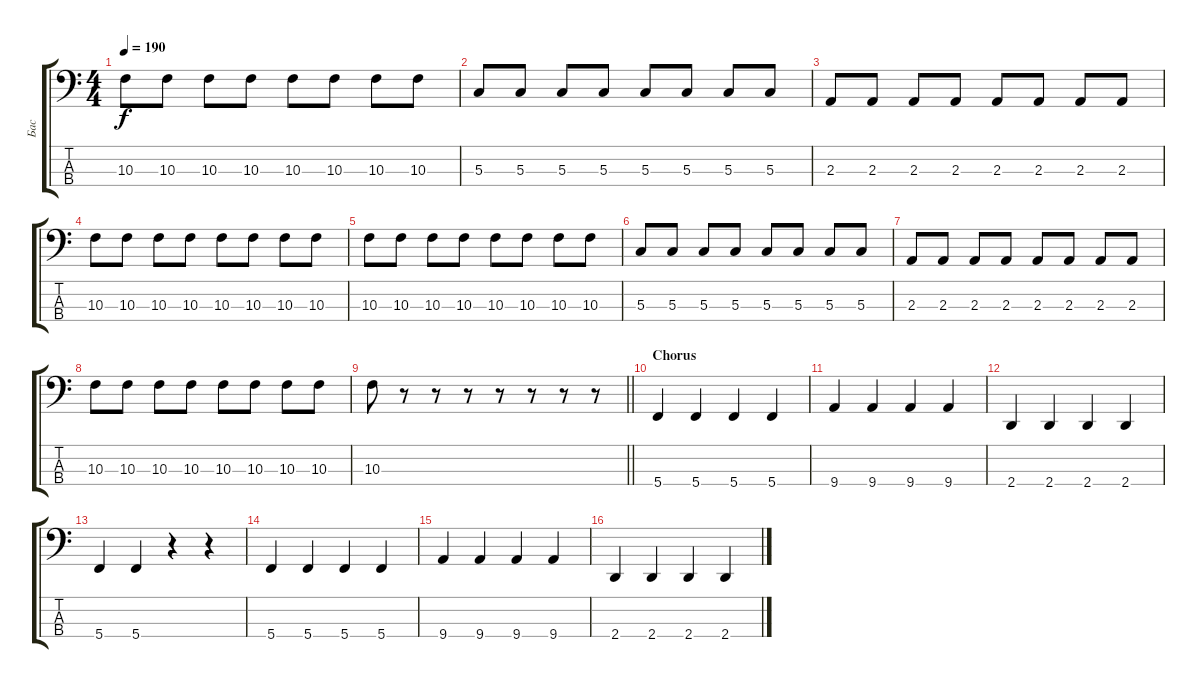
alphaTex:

\track ("Бас" "Бас") {instrument electricbassfinger}
\staff {score tabs}
\tuning (F2 C2 G1 C1) {hide}
\ts (4 4)
\tempo 190
\clef f4
\ks c
10.3.8{dy f} 10.3.8 10.3.8 10.3.8 10.3.8 10.3.8 10.3.8 10.3.8 |
5.3.8 5.3.8 5.3.8 5.3.8 5.3.8 5.3.8 5.3.8 5.3.8 |
2.3.8 2.3.8 2.3.8 2.3.8 2.3.8 2.3.8 2.3.8 2.3.8 |
10.3.8 10.3.8 10.3.8 10.3.8 10.3.8 10.3.8 10.3.8 10.3.8 |
10.3.8 10.3.8 10.3.8 10.3.8 10.3.8 10.3.8 10.3.8 10.3.8 |
5.3.8 5.3.8 5.3.8 5.3.8 5.3.8 5.3.8 5.3.8 5.3.8 |
2.3.8 2.3.8 2.3.8 2.3.8 2.3.8 2.3.8 2.3.8 2.3.8 |
10.3.8 10.3.8 10.3.8 10.3.8 10.3.8 10.3.8 10.3.8 10.3.8 |
\barLineRight lightlight
10.3.8 r.8 r.8 r.8 r.8 r.8 r.8 r.8 |
\section ("" "Chorus")
5.4.4 5.4.4 5.4.4 5.4.4 |
9.4.4 9.4.4 9.4.4 9.4.4 |
2.4.4 2.4.4 2.4.4 2.4.4 |
5.4.4 5.4.4 r.4 r.4 |
5.4.4 5.4.4 5.4.4 5.4.4 |
9.4.4 9.4.4 9.4.4 9.4.4 |
2.4.4 2.4.4 2.4.4 2.4.4
